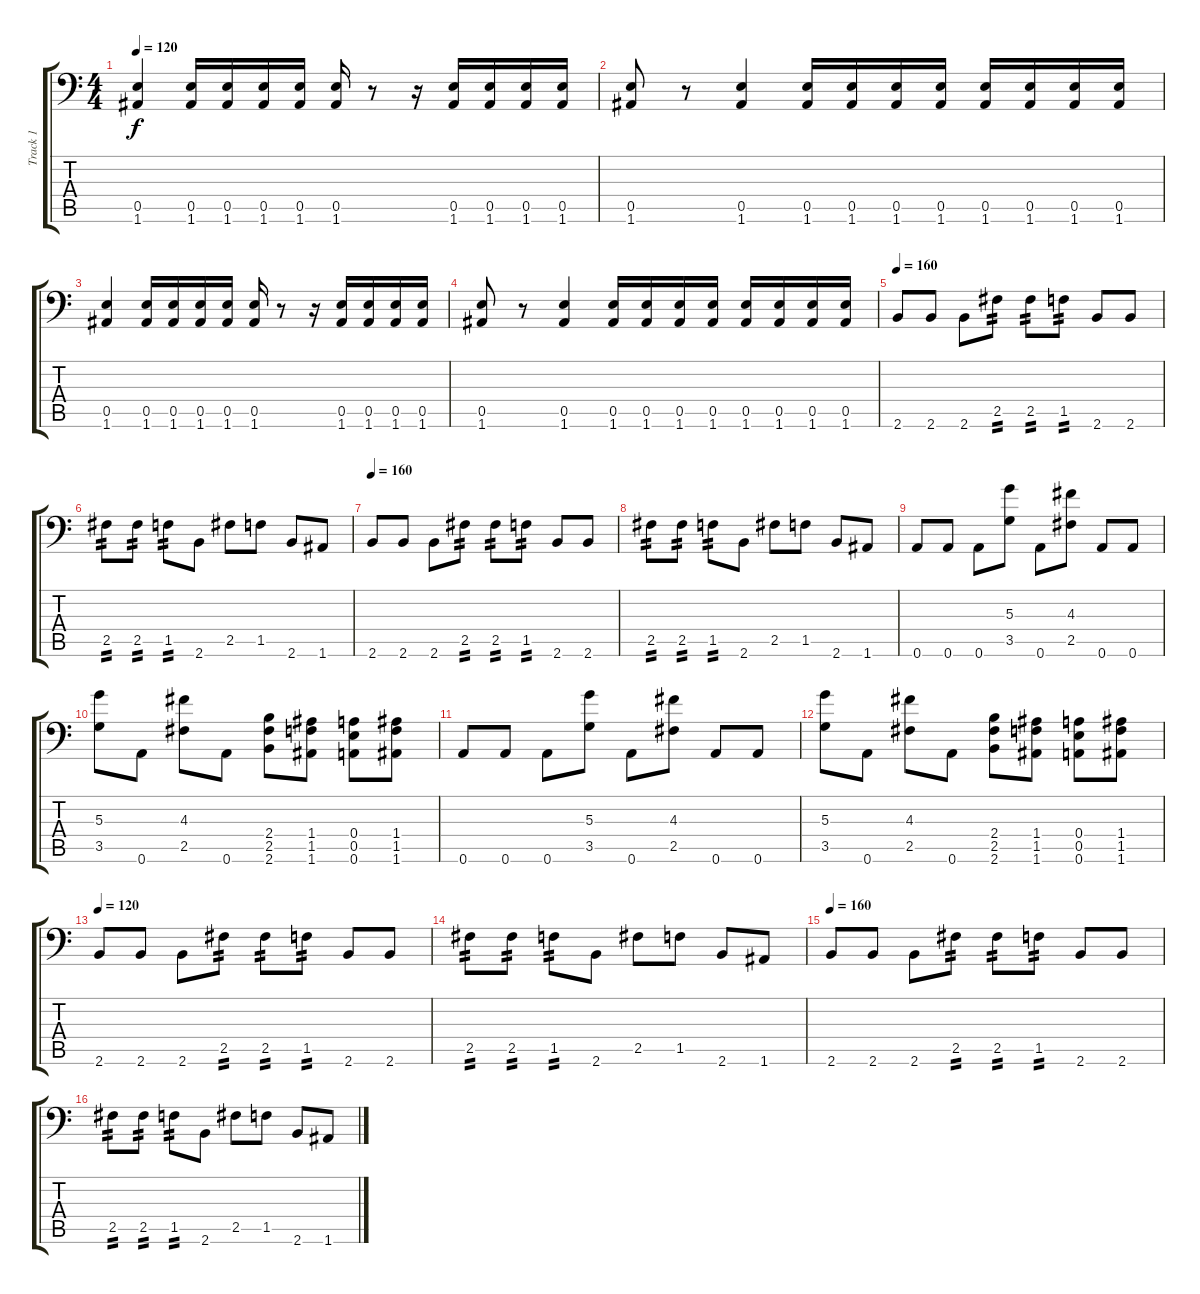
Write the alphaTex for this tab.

\track ("Track 1" "Track 1") {instrument distortionguitar}
\staff {score tabs}
\tuning (B3 Gb3 D3 A2 E2 A1) {hide}
\ts (4 4)
\tempo 120
\clef f4
\ks c
(0.5 1.6).4{dy f} (0.5 1.6).16 (0.5 1.6).16 (0.5 1.6).16 (0.5 1.6).16 (0.5 1.6).16 r.8 r.16 (0.5 1.6).16 (0.5 1.6).16 (0.5 1.6).16 (0.5 1.6).16 |
(0.5 1.6).8 r.8 (0.5 1.6).4 (0.5 1.6).16 (0.5 1.6).16 (0.5 1.6).16 (0.5 1.6).16 (0.5 1.6).16 (0.5 1.6).16 (0.5 1.6).16 (0.5 1.6).16 |
(0.5 1.6).4 (0.5 1.6).16 (0.5 1.6).16 (0.5 1.6).16 (0.5 1.6).16 (0.5 1.6).16 r.8 r.16 (0.5 1.6).16 (0.5 1.6).16 (0.5 1.6).16 (0.5 1.6).16 |
(0.5 1.6).8 r.8 (0.5 1.6).4 (0.5 1.6).16 (0.5 1.6).16 (0.5 1.6).16 (0.5 1.6).16 (0.5 1.6).16 (0.5 1.6).16 (0.5 1.6).16 (0.5 1.6).16 |
\tempo 160
2.6.8 2.6.8 2.6.8 2.5.8{tp 2} 2.5.8{tp 2} 1.5.8{tp 2} 2.6.8 2.6.8 |
2.5.8{tp 2} 2.5.8{tp 2} 1.5.8{tp 2} 2.6.8 2.5.8 1.5.8 2.6.8 1.6.8 |
\tempo 160
2.6.8 2.6.8 2.6.8 2.5.8{tp 2} 2.5.8{tp 2} 1.5.8{tp 2} 2.6.8 2.6.8 |
2.5.8{tp 2} 2.5.8{tp 2} 1.5.8{tp 2} 2.6.8 2.5.8 1.5.8 2.6.8 1.6.8 |
0.6.8 0.6.8 0.6.8 (5.3 3.5).8 0.6.8 (4.3 2.5).8 0.6.8 0.6.8 |
(5.3 3.5).8 0.6.8 (4.3 2.5).8 0.6.8 (2.4 2.5 2.6).8 (1.4 1.5 1.6).8 (0.4 0.5 0.6).8 (1.4 1.5 1.6).8 |
0.6.8 0.6.8 0.6.8 (5.3 3.5).8 0.6.8 (4.3 2.5).8 0.6.8 0.6.8 |
(5.3 3.5).8 0.6.8 (4.3 2.5).8 0.6.8 (2.4 2.5 2.6).8 (1.4 1.5 1.6).8 (0.4 0.5 0.6).8 (1.4 1.5 1.6).8 |
\tempo 160
\tempo 120
2.6.8 2.6.8 2.6.8 2.5.8{tp 2} 2.5.8{tp 2} 1.5.8{tp 2} 2.6.8 2.6.8 |
2.5.8{tp 2} 2.5.8{tp 2} 1.5.8{tp 2} 2.6.8 2.5.8 1.5.8 2.6.8 1.6.8 |
\tempo 160
2.6.8 2.6.8 2.6.8 2.5.8{tp 2} 2.5.8{tp 2} 1.5.8{tp 2} 2.6.8 2.6.8 |
2.5.8{tp 2} 2.5.8{tp 2} 1.5.8{tp 2} 2.6.8 2.5.8 1.5.8 2.6.8 1.6.8
